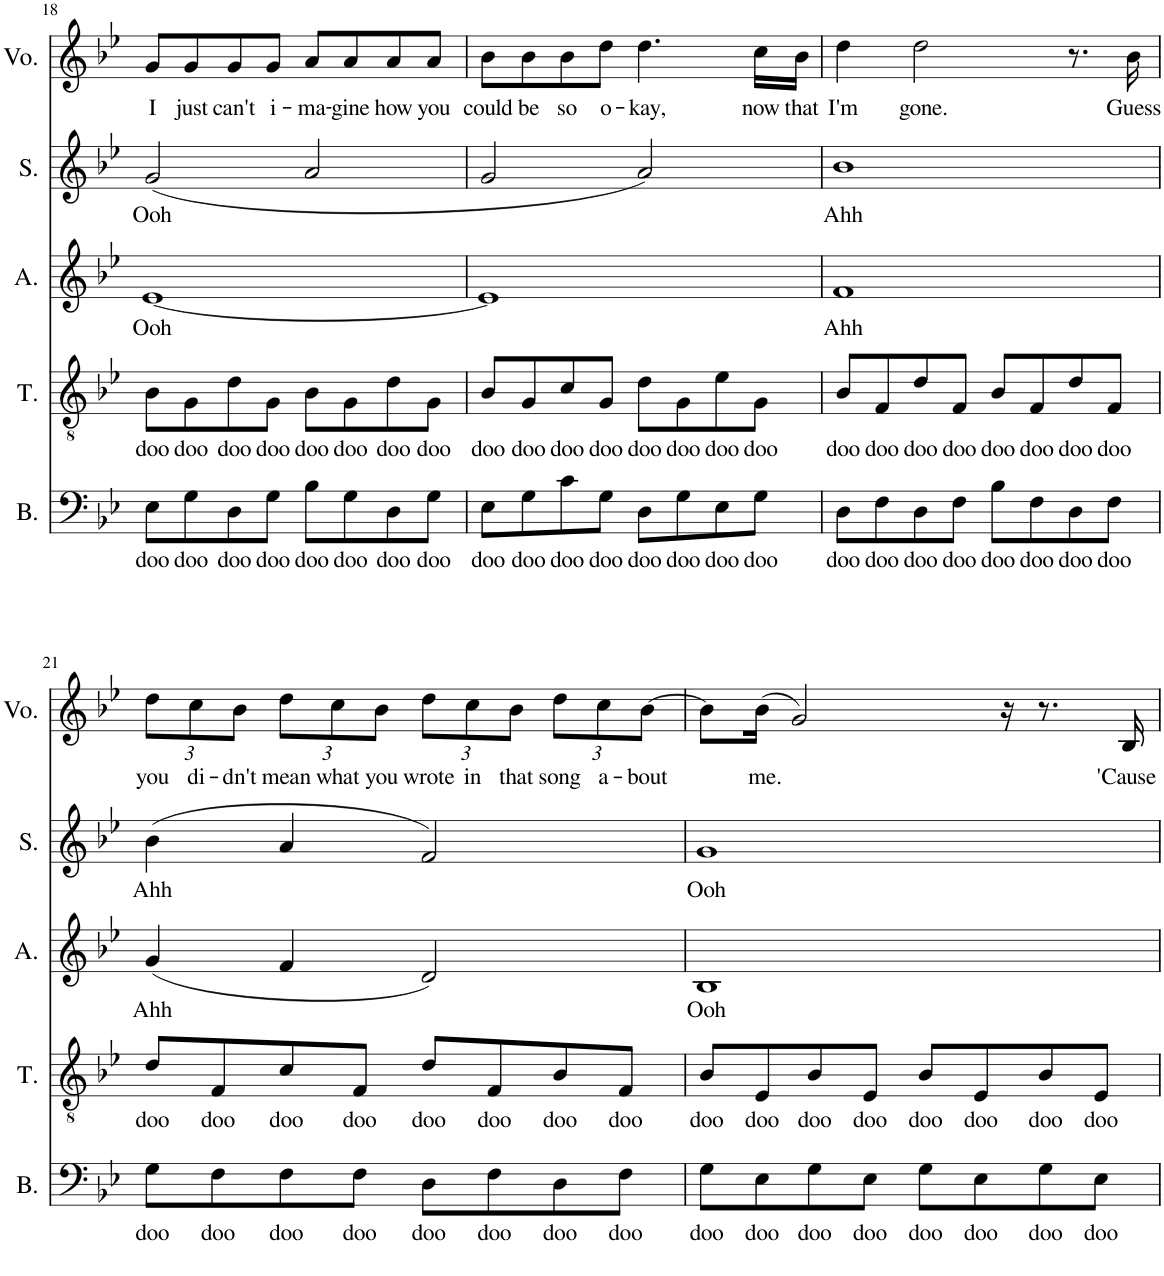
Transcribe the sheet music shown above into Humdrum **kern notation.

**kern	**text	**kern	**text	**kern	**text	**kern	**text	**kern	**text
*part5	*part5	*part4	*part4	*part3	*part3	*part2	*part2	*part1	*part1
*staff5	*staff5	*staff4	*staff4	*staff3	*staff3	*staff2	*staff2	*staff1	*staff1
*I"Bass	*	*I"Tenor	*	*I"Alto	*	*I"Soprano	*	*I"Voice	*
*I'B.	*	*I'T.	*	*I'A.	*	*I'S.	*	*I'Vo.	*
!!LO:PB:g=z
*clefF4	*	*clefGv2	*	*clefG2	*	*clefG2	*	*clefG2	*
*k[b-e-]	*	*k[b-e-]	*	*k[b-e-]	*	*k[b-e-]	*	*k[b-e-]	*
*M4/4	*	*M4/4	*	*M4/4	*	*M4/4	*	*M4/4	*
=18	=18	=18	=18	=18	=18	=18	=18	=18	=18
!	!LO:LY:b	!	!LO:LY:b	!	!LO:LY:b	!	!LO:LY:b	!	!LO:LY:b
8E-\L	doo	8B-\L	doo	[1e-	Ooh	(2g/	Ooh	8g/L	I
!	!LO:LY:b	!	!LO:LY:b	!	!	!	!	!	!LO:LY:b
8G\	doo	8G\	doo	.	.	.	.	8g/	just
!	!LO:LY:b	!	!LO:LY:b	!	!	!	!	!	!LO:LY:b
8D\	doo	8d\	doo	.	.	.	.	8g/	can't
!	!LO:LY:b	!	!LO:LY:b	!	!	!	!	!	!LO:LY:b
8G\J	doo	8G\J	doo	.	.	.	.	8g/J	i-
!	!LO:LY:b	!	!LO:LY:b	!	!	!	!	!	!LO:LY:b
8B-\L	doo	8B-\L	doo	.	.	2a/	.	8a/L	-ma-
!	!LO:LY:b	!	!LO:LY:b	!	!	!	!	!	!LO:LY:b
8G\	doo	8G\	doo	.	.	.	.	8a/	-gine
!	!LO:LY:b	!	!LO:LY:b	!	!	!	!	!	!LO:LY:b
8D\	doo	8d\	doo	.	.	.	.	8a/	how
!	!LO:LY:b	!	!LO:LY:b	!	!	!	!	!	!LO:LY:b
8G\J	doo	8G\J	doo	.	.	.	.	8a/J	you
=19	=19	=19	=19	=19	=19	=19	=19	=19	=19
!	!LO:LY:b	!	!LO:LY:b	!	!	!	!	!	!LO:LY:b
8E-\L	doo	8B-/L	doo	1e-]	.	2g/	.	8b-\L	could
!	!LO:LY:b	!	!LO:LY:b	!	!	!	!	!	!LO:LY:b
8G\	doo	8G/	doo	.	.	.	.	8b-\	be
!	!LO:LY:b	!	!LO:LY:b	!	!	!	!	!	!LO:LY:b
8c\	doo	8c/	doo	.	.	.	.	8b-\	so
!	!LO:LY:b	!	!LO:LY:b	!	!	!	!	!	!LO:LY:b
8G\J	doo	8G/J	doo	.	.	.	.	8dd\J	o-
!	!LO:LY:b	!	!LO:LY:b	!	!	!	!	!	!LO:LY:b
8D\L	doo	8d\L	doo	.	.	2a/)	.	4.dd\	kay,
!	!LO:LY:b	!	!LO:LY:b	!	!	!	!	!	!
8G\	doo	8G\	doo	.	.	.	.	.	.
!	!LO:LY:b	!	!LO:LY:b	!	!	!	!	!	!
8E-\	doo	8e-\	doo	.	.	.	.	.	.
!	!LO:LY:b	!	!LO:LY:b	!	!	!	!	!	!LO:LY:b
8G\J	doo	8G\J	doo	.	.	.	.	16cc\LL	now
!	!	!	!	!	!	!	!	!	!LO:LY:b
.	.	.	.	.	.	.	.	16b-\JJ	that
=20	=20	=20	=20	=20	=20	=20	=20	=20	=20
!	!LO:LY:b	!	!LO:LY:b	!	!LO:LY:b	!	!LO:LY:b	!	!LO:LY:b
8D\L	doo	8B-/L	doo	1f	Ahh	1b-	Ahh	4dd\	I'm
!	!LO:LY:b	!	!LO:LY:b	!	!	!	!	!	!
8F\	doo	8F/	doo	.	.	.	.	.	.
!	!LO:LY:b	!	!LO:LY:b	!	!	!	!	!	!LO:LY:b
8D\	doo	8d/	doo	.	.	.	.	2dd\	gone.
!	!LO:LY:b	!	!LO:LY:b	!	!	!	!	!	!
8F\J	doo	8F/J	doo	.	.	.	.	.	.
!	!LO:LY:b	!	!LO:LY:b	!	!	!	!	!	!
8B-\L	doo	8B-/L	doo	.	.	.	.	.	.
!	!LO:LY:b	!	!LO:LY:b	!	!	!	!	!	!
8F\	doo	8F/	doo	.	.	.	.	.	.
!	!LO:LY:b	!	!LO:LY:b	!	!	!	!	!	!
8D\	doo	8d/	doo	.	.	.	.	8.r	.
!	!LO:LY:b	!	!LO:LY:b	!	!	!	!	!	!
8F\J	doo	8F/J	doo	.	.	.	.	.	.
!	!	!	!	!	!	!	!	!	!LO:LY:b
.	.	.	.	.	.	.	.	16b-\	Guess
!!LO:LB:g=z
=21	=21	=21	=21	=21	=21	=21	=21	=21	=21
!	!LO:LY:b	!	!LO:LY:b	!	!LO:LY:b	!	!LO:LY:b	!	!
*	*	*	*	*	*	*	*	*Xbrackettup	*
!	!	!	!	!	!	!	!	!	!LO:LY:b
8G\L	doo	8d/L	doo	(4g/	Ahh	(4b-\	Ahh	12dd\L	you
!	!	!	!	!	!	!	!	!	!LO:LY:b
.	.	.	.	.	.	.	.	12cc\	di-
!	!LO:LY:b	!	!LO:LY:b	!	!	!	!	!	!
8F\	doo	8F/	doo	.	.	.	.	.	.
!	!	!	!	!	!	!	!	!	!LO:LY:b
.	.	.	.	.	.	.	.	12b-\J	-dn't
!	!LO:LY:b	!	!LO:LY:b	!	!	!	!	!	!LO:LY:b
8F\	doo	8c/	doo	4f/	.	4a/	.	12dd\L	mean
!	!	!	!	!	!	!	!	!	!LO:LY:b
.	.	.	.	.	.	.	.	12cc\	what
!	!LO:LY:b	!	!LO:LY:b	!	!	!	!	!	!
8F\J	doo	8F/J	doo	.	.	.	.	.	.
!	!	!	!	!	!	!	!	!	!LO:LY:b
.	.	.	.	.	.	.	.	12b-\J	you
!	!LO:LY:b	!	!LO:LY:b	!	!	!	!	!	!LO:LY:b
8D\L	doo	8d/L	doo	2d/)	.	2f/)	.	12dd\L	wrote
!	!	!	!	!	!	!	!	!	!LO:LY:b
.	.	.	.	.	.	.	.	12cc\	in
!	!LO:LY:b	!	!LO:LY:b	!	!	!	!	!	!
8F\	doo	8F/	doo	.	.	.	.	.	.
!	!	!	!	!	!	!	!	!	!LO:LY:b
.	.	.	.	.	.	.	.	12b-\J	that
!	!LO:LY:b	!	!LO:LY:b	!	!	!	!	!	!LO:LY:b
8D\	doo	8B-/	doo	.	.	.	.	12dd\L	song
!	!	!	!	!	!	!	!	!	!LO:LY:b
.	.	.	.	.	.	.	.	12cc\	a-
!	!LO:LY:b	!	!LO:LY:b	!	!	!	!	!	!
8F\J	doo	8F/J	doo	.	.	.	.	.	.
!	!	!	!	!	!	!	!	!	!LO:LY:b
.	.	.	.	.	.	.	.	[12b-\J	-bout
=22	=22	=22	=22	=22	=22	=22	=22	=22	=22
!	!LO:LY:b	!	!LO:LY:b	!	!LO:LY:b	!	!LO:LY:b	!	!
8G\L	doo	8B-/L	doo	1B-	Ooh	1g	Ooh	8b-\L]	.
!	!LO:LY:b	!	!LO:LY:b	!	!	!	!	!	!LO:LY:b
8E-\	doo	8E-/	doo	.	.	.	.	(16b-\Jk	me.
.	.	.	.	.	.	.	.	2g/)	.
!	!LO:LY:b	!	!LO:LY:b	!	!	!	!	!	!
8G\	doo	8B-/	doo	.	.	.	.	.	.
!	!LO:LY:b	!	!LO:LY:b	!	!	!	!	!	!
8E-\J	doo	8E-/J	doo	.	.	.	.	.	.
!	!LO:LY:b	!	!LO:LY:b	!	!	!	!	!	!
8G\L	doo	8B-/L	doo	.	.	.	.	.	.
!	!LO:LY:b	!	!LO:LY:b	!	!	!	!	!	!
8E-\	doo	8E-/	doo	.	.	.	.	.	.
.	.	.	.	.	.	.	.	16r	.
!	!LO:LY:b	!	!LO:LY:b	!	!	!	!	!	!
8G\	doo	8B-/	doo	.	.	.	.	8.r	.
!	!LO:LY:b	!	!LO:LY:b	!	!	!	!	!	!
8E-\J	doo	8E-/J	doo	.	.	.	.	.	.
!	!	!	!	!	!	!	!	!	!LO:LY:b
.	.	.	.	.	.	.	.	16B-/	'Cause
=	=	=	=	=	=	=	=	=	=
*-	*-	*-	*-	*-	*-	*-	*-	*-	*-
